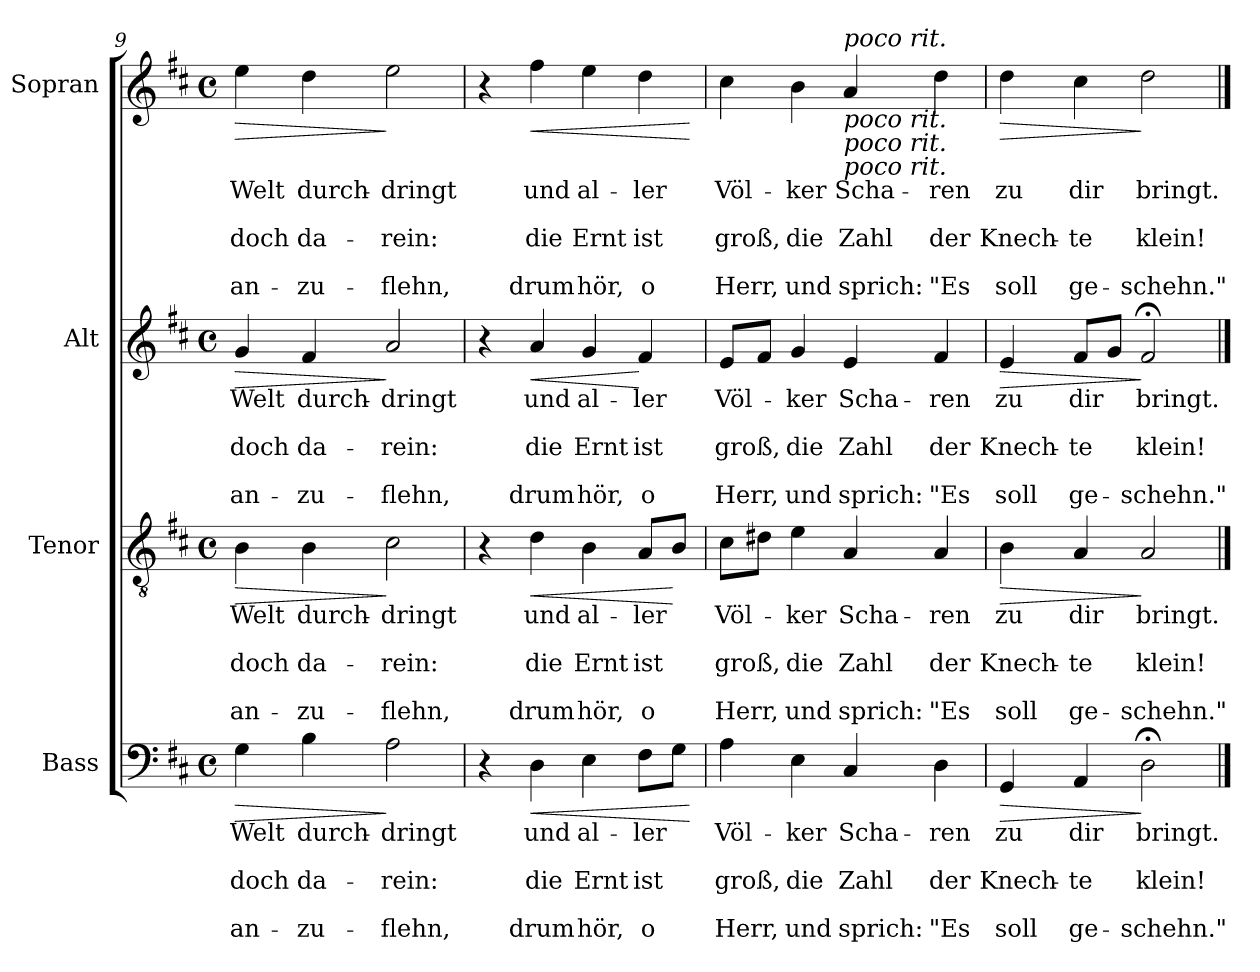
**kern	**text	**text	**text	**text	**text	**dynam	**kern	**text	**text	**text	**text	**text	**dynam	**kern	**text	**text	**text	**text	**text	**dynam	**kern	**text	**text	**text	**text	**text	**dynam
*part4	*part4	*part4	*part4	*part4	*part4	*part4	*part3	*part3	*part3	*part3	*part3	*part3	*part3	*part2	*part2	*part2	*part2	*part2	*part2	*part2	*part1	*part1	*part1	*part1	*part1	*part1	*part1
*staff4	*staff4	*staff4	*staff4	*staff4	*staff4	*staff4	*staff3	*staff3	*staff3	*staff3	*staff3	*staff3	*staff3	*staff2	*staff2	*staff2	*staff2	*staff2	*staff2	*staff2	*staff1	*staff1	*staff1	*staff1	*staff1	*staff1	*staff1
*I"Bass	*	*	*	*	*	*	*I"Tenor	*	*	*	*	*	*	*I"Alt	*	*	*	*	*	*	*I"Sopran	*	*	*	*	*	*
*I'B	*	*	*	*	*	*	*I'T	*	*	*	*	*	*	*I'A	*	*	*	*	*	*	*I'S	*	*	*	*	*	*
*clefF4	*	*	*	*	*	*	*clefGv2	*	*	*	*	*	*	*clefG2	*	*	*	*	*	*	*clefG2	*	*	*	*	*	*
*k[f#c#]	*	*	*	*	*	*	*k[f#c#]	*	*	*	*	*	*	*k[f#c#]	*	*	*	*	*	*	*k[f#c#]	*	*	*	*	*	*
*D:	*	*	*	*	*	*	*D:	*	*	*	*	*	*	*D:	*	*	*	*	*	*	*D:	*	*	*	*	*	*
*M4/4	*	*	*	*	*	*	*M4/4	*	*	*	*	*	*	*M4/4	*	*	*	*	*	*	*M4/4	*	*	*	*	*	*
*met(c)	*	*	*	*	*	*	*met(c)	*	*	*	*	*	*	*met(c)	*	*	*	*	*	*	*met(c)	*	*	*	*	*	*
=9	=9	=9	=9	=9	=9	=9	=9	=9	=9	=9	=9	=9	=9	=9	=9	=9	=9	=9	=9	=9	=9	=9	=9	=9	=9	=9	=9
!	!LO:LY:b	!	!LO:LY:b	!	!LO:LY:b	!LO:HP:b	!	!LO:LY:b	!	!LO:LY:b	!	!LO:LY:b	!LO:HP:b	!	!LO:LY:b	!	!LO:LY:b	!	!LO:LY:b	!LO:HP:b	!	!LO:LY:b	!	!LO:LY:b	!	!LO:LY:b	!LO:HP:b
4G\	Welt	.	doch	.	an-	>	4B\	Welt	.	doch	.	an-	>	4g/	Welt	.	doch	.	an-	>	4ee\	Welt	.	doch	.	an-	>
!	!LO:LY:b	!	!LO:LY:b	!	!LO:LY:b	!	!	!LO:LY:b	!	!LO:LY:b	!	!LO:LY:b	!	!	!LO:LY:b	!	!LO:LY:b	!	!LO:LY:b	!	!	!LO:LY:b	!	!LO:LY:b	!	!LO:LY:b	!
4B\	durch-	.	da-	.	-zu-	.	4B\	durch-	.	da-	.	-zu-	.	4f#/	durch-	.	da-	.	-zu-	.	4dd\	durch-	.	da-	.	-zu-	.
!	!LO:LY:b	!	!LO:LY:b	!	!LO:LY:b	!	!	!LO:LY:b	!	!LO:LY:b	!	!LO:LY:b	!	!	!LO:LY:b	!	!LO:LY:b	!	!LO:LY:b	!	!	!LO:LY:b	!	!LO:LY:b	!	!LO:LY:b	!
2A\	-dringt	.	-rein:	.	-flehn,	]	2c#\	-dringt	.	-rein:	.	-flehn,	]	2a/	-dringt	.	-rein:	.	-flehn,	]	2ee\	-dringt	.	-rein:	.	-flehn,	]
=10	=10	=10	=10	=10	=10	=10	=10	=10	=10	=10	=10	=10	=10	=10	=10	=10	=10	=10	=10	=10	=10	=10	=10	=10	=10	=10	=10
4r	.	.	.	.	.	.	4r	.	.	.	.	.	.	4r	.	.	.	.	.	.	4r	.	.	.	.	.	.
!	!LO:LY:b	!	!LO:LY:b	!	!LO:LY:b	!LO:HP:b	!	!LO:LY:b	!	!LO:LY:b	!	!LO:LY:b	!LO:HP:b	!	!LO:LY:b	!	!LO:LY:b	!	!LO:LY:b	!LO:HP:b	!	!LO:LY:b	!	!LO:LY:b	!	!LO:LY:b	!LO:HP:b
4D\	und	.	die	.	drum	<	4d\	und	.	die	.	drum	<	4a/	und	.	die	.	drum	<	4ff#\	und	.	die	.	drum	<
!	!LO:LY:b	!	!LO:LY:b	!	!LO:LY:b	!	!	!LO:LY:b	!	!LO:LY:b	!	!LO:LY:b	!	!	!LO:LY:b	!	!LO:LY:b	!	!LO:LY:b	!	!	!LO:LY:b	!	!LO:LY:b	!	!LO:LY:b	!
4E\	al-	.	Ernt	.	hör,	.	4B\	al-	.	Ernt	.	hör,	.	4g/	al-	.	Ernt	.	hör,	.	4ee\	al-	.	Ernt	.	hör,	.
!	!LO:LY:b	!	!LO:LY:b	!	!LO:LY:b	!	!	!LO:LY:b	!	!LO:LY:b	!	!LO:LY:b	!	!	!LO:LY:b	!	!LO:LY:b	!	!LO:LY:b	!	!	!LO:LY:b	!	!LO:LY:b	!	!LO:LY:b	!
8F#\L	-ler	.	ist	.	o	.	8A/L	-ler	.	ist	.	o	.	4f#/	-ler	.	ist	.	o	[	4dd\	-ler	.	ist	.	o	.
8G\J	.	.	.	.	.	.	8B/J	.	.	.	.	.	[	.	.	.	.	.	.	.	.	.	.	.	.	.	.
.	.	.	.	.	.	[	.	.	.	.	.	.	.	.	.	.	.	.	.	.	.	.	.	.	.	.	[
=11	=11	=11	=11	=11	=11	=11	=11	=11	=11	=11	=11	=11	=11	=11	=11	=11	=11	=11	=11	=11	=11	=11	=11	=11	=11	=11	=11
!	!LO:LY:b	!	!LO:LY:b	!	!LO:LY:b	!	!	!LO:LY:b	!	!LO:LY:b	!	!LO:LY:b	!	!	!LO:LY:b	!	!LO:LY:b	!	!LO:LY:b	!	!	!LO:LY:b	!	!LO:LY:b	!	!LO:LY:b	!
4A\	Völ-	.	groß,	.	Herr,	.	8c#\L	Völ-	.	groß,	.	Herr,	.	8e/L	Völ-	.	groß,	.	Herr,	.	4cc#\	Völ-	.	groß,	.	Herr,	.
.	.	.	.	.	.	.	8d#X\J	.	.	.	.	.	.	8f#/J	.	.	.	.	.	.	.	.	.	.	.	.	.
!	!LO:LY:b	!	!LO:LY:b	!	!LO:LY:b	!	!	!LO:LY:b	!	!LO:LY:b	!	!LO:LY:b	!	!	!LO:LY:b	!	!LO:LY:b	!	!LO:LY:b	!	!	!LO:LY:b	!	!LO:LY:b	!	!LO:LY:b	!
4E\	-ker	.	die	.	und	.	4e\	-ker	.	die	.	und	.	4g/	-ker	.	die	.	und	.	4b\	-ker	.	die	.	und	.
!	!	!	!	!	!	!	!	!	!	!	!	!	!	!	!	!	!	!	!	!	!LO:TX:b:i:t=poco rit.	!	!	!	!	!	!
!	!	!	!	!	!	!	!	!	!	!	!	!	!	!	!	!	!	!	!	!	!LO:TX:b:i:t=poco rit.	!	!	!	!	!	!
!	!	!	!	!	!	!	!	!	!	!	!	!	!	!	!	!	!	!	!	!	!LO:TX:b:i:t=poco rit.	!	!	!	!	!	!
!	!	!	!	!	!	!	!	!	!	!	!	!	!	!	!	!	!	!	!	!	!LO:TX:a:i:t=poco rit.	!	!	!	!	!	!
!	!LO:LY:b	!	!LO:LY:b	!	!LO:LY:b	!	!	!LO:LY:b	!	!LO:LY:b	!	!LO:LY:b	!	!	!LO:LY:b	!	!LO:LY:b	!	!LO:LY:b	!	!	!LO:LY:b	!	!LO:LY:b	!	!LO:LY:b	!
4C#/	Scha-	.	Zahl	.	sprich:	.	4A/	Scha-	.	Zahl	.	sprich:	.	4e/	Scha-	.	Zahl	.	sprich:	.	4a/	Scha-	.	Zahl	.	sprich:	.
!	!LO:LY:b	!	!LO:LY:b	!	!LO:LY:b	!	!	!LO:LY:b	!	!LO:LY:b	!	!LO:LY:b	!	!	!LO:LY:b	!	!LO:LY:b	!	!LO:LY:b	!	!	!LO:LY:b	!	!LO:LY:b	!	!LO:LY:b	!
4D\	-ren	.	der	.	"Es	.	4A/	-ren	.	der	.	"Es	.	4f#/	-ren	.	der	.	"Es	.	4dd\	-ren	.	der	.	"Es	.
!!LO:PB:g=z
=12	=12	=12	=12	=12	=12	=12	=12	=12	=12	=12	=12	=12	=12	=12	=12	=12	=12	=12	=12	=12	=12	=12	=12	=12	=12	=12	=12
!	!LO:LY:b	!	!LO:LY:b	!	!LO:LY:b	!LO:HP:b	!	!LO:LY:b	!	!LO:LY:b	!	!LO:LY:b	!LO:HP:b	!	!LO:LY:b	!	!LO:LY:b	!	!LO:LY:b	!LO:HP:b	!	!LO:LY:b	!	!LO:LY:b	!	!LO:LY:b	!LO:HP:b
4GG/	zu	.	Knech-	.	soll	>	4B\	zu	.	Knech-	.	soll	>	4e/	zu	.	Knech-	.	soll	>	4dd\	zu	.	Knech-	.	soll	>
!	!LO:LY:b	!	!LO:LY:b	!	!LO:LY:b	!	!	!LO:LY:b	!	!LO:LY:b	!	!LO:LY:b	!	!	!LO:LY:b	!	!LO:LY:b	!	!LO:LY:b	!	!	!LO:LY:b	!	!LO:LY:b	!	!LO:LY:b	!
4AA/	dir	.	-te	.	ge-	.	4A/	dir	.	-te	.	ge-	.	8f#/L	dir	.	-te	.	ge-	.	4cc#\	dir	.	-te	.	ge-	.
.	.	.	.	.	.	.	.	.	.	.	.	.	.	8g/J	.	.	.	.	.	.	.	.	.	.	.	.	.
!	!LO:LY:b	!	!LO:LY:b	!	!LO:LY:b	!	!	!LO:LY:b	!	!LO:LY:b	!	!LO:LY:b	!	!	!LO:LY:b	!	!LO:LY:b	!	!LO:LY:b	!	!	!LO:LY:b	!	!LO:LY:b	!	!LO:LY:b	!
2D;<\	bringt.	.	klein!	.	-schehn."	]	2A/	bringt.	.	klein!	.	-schehn."	]	2f#;</	bringt.	.	klein!	.	-schehn."	]	2dd\	bringt.	.	klein!	.	-schehn."	]
==	==	==	==	==	==	==	==	==	==	==	==	==	==	==	==	==	==	==	==	==	==	==	==	==	==	==	==
*-	*-	*-	*-	*-	*-	*-	*-	*-	*-	*-	*-	*-	*-	*-	*-	*-	*-	*-	*-	*-	*-	*-	*-	*-	*-	*-	*-
